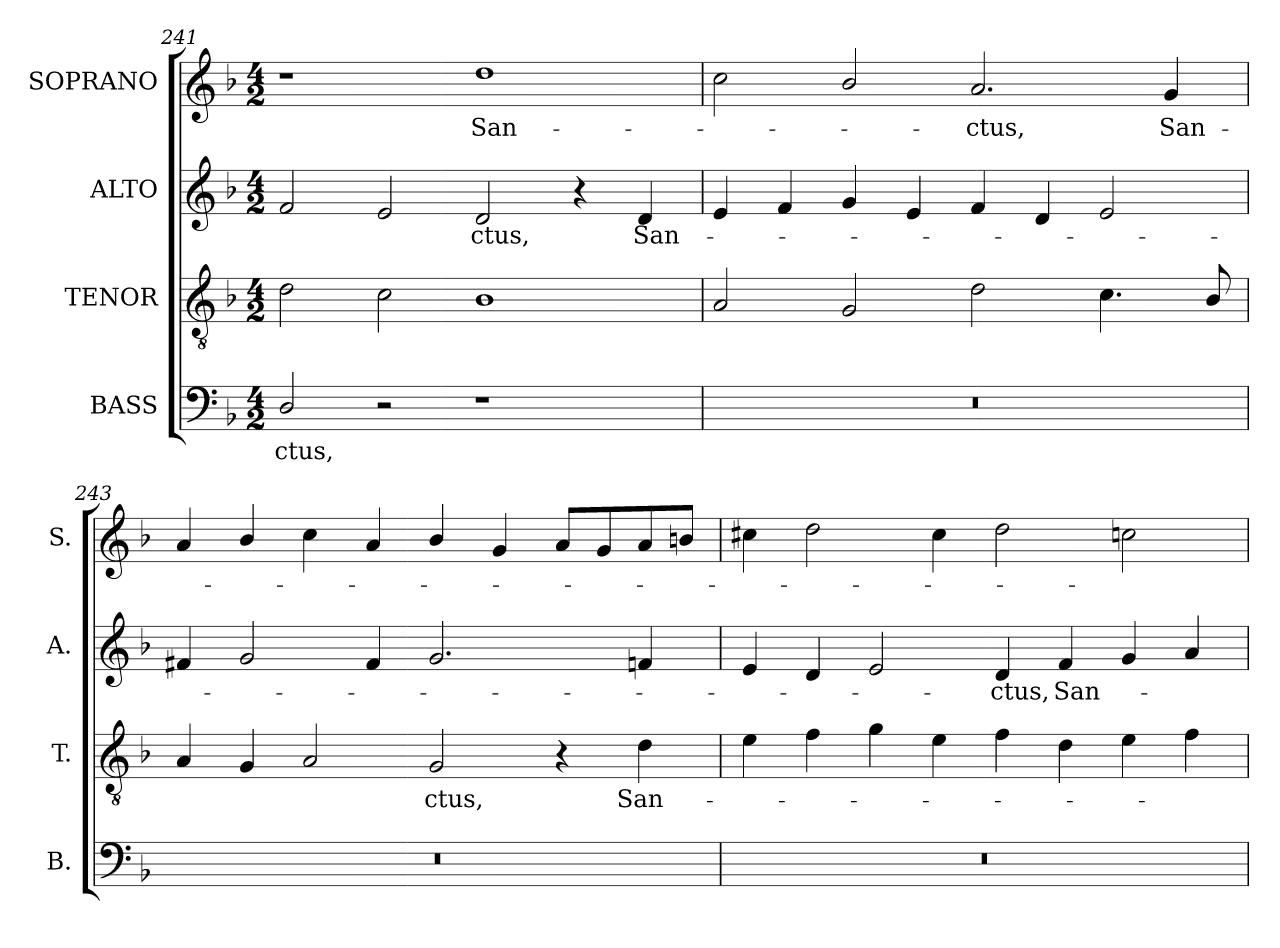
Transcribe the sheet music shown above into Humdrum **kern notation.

**kern	**text	**kern	**text	**kern	**text	**kern	**text
*part4	*part4	*part3	*part3	*part2	*part2	*part1	*part1
*staff4	*staff4	*staff3	*staff3	*staff2	*staff2	*staff1	*staff1
*I"BASS	*	*I"TENOR	*	*I"ALTO	*	*I"SOPRANO	*
*I'B.	*	*I'T.	*	*I'A.	*	*I'S.	*
*clefF4	*	*clefGv2	*	*clefG2	*	*clefG2	*
*	*	*ITrd7c12	*	*	*	*	*
*k[b-]	*	*k[b-]	*	*k[b-]	*	*k[b-]	*
*F:	*	*F:	*	*F:	*	*F:	*
*M4/2	*	*M4/2	*	*M4/2	*	*M4/2	*
=241	=241	=241	=241	=241	=241	=241	=241
!	!LO:LY:b:color=#000000	!	!	!	!	!	!
2Di/	-ctus,	2Di\	.	2fi/	.	1r	.
2r	.	2Ci\	.	2ei/	.	.	.
!	!	!	!	!	!LO:LY:b:color=#000000	!	!
!	!	!	!	!	!	!	!LO:LY:b:color=#000000
1r	.	1BB-i	.	2di/	-ctus,	1ddi	San-
.	.	.	.	4r	.	.	.
!	!	!	!	!	!LO:LY:b:color=#000000	!	!
.	.	.	.	4di/	San-	.	.
=242	=242	=242	=242	=242	=242	=242	=242
!LO:N:vis=1	!	!	!	!	!	!	!
0r	.	2AAi/	.	4ei/	.	2cci\	.
.	.	.	.	4fi/	.	.	.
.	.	2GGi/	.	4gi/	.	2b-i/	.
.	.	.	.	4ei/	.	.	.
!	!	!	!	!	!	!	!LO:LY:b:color=#000000
.	.	2Di\	.	4fi/	.	2.ai/	-ctus,
.	.	.	.	4di/	.	.	.
.	.	4.Ci\	.	2ei/	.	.	.
!	!	!	!	!	!	!	!LO:LY:b:color=#000000
.	.	.	.	.	.	4gi/	San-
.	.	8BB-i/	.	.	.	.	.
!!LO:LB:g=z
=243	=243	=243	=243	=243	=243	=243	=243
!LO:N:vis=1	!	!	!	!	!	!	!
0r	.	4AAi/	.	4f#Xi/	.	4ai/	.
.	.	4GGi/	.	2gi/	.	4b-i/	.
.	.	2AAi/	.	.	.	4cci\	.
.	.	.	.	4f#i/	.	4ai/	.
!	!	!	!LO:LY:b:color=#000000	!	!	!	!
.	.	2GGi/	-ctus,	2.gi/	.	4b-i/	.
.	.	.	.	.	.	4gi/	.
.	.	4r	.	.	.	8ai/L	.
.	.	.	.	.	.	8gi/	.
!	!	!	!LO:LY:b:color=#000000	!	!	!	!
.	.	4Di\	San-	4fni/	.	8ai/	.
.	.	.	.	.	.	8bni/J	.
=244	=244	=244	=244	=244	=244	=244	=244
!LO:N:vis=1	!	!	!	!	!	!	!
0r	.	4Ei\	.	4ei/	.	4cc#Xi\	.
.	.	4Fi\	.	4di/	.	2ddi\	.
.	.	4Gi\	.	2ei/	.	.	.
.	.	4Ei\	.	.	.	4cc#i\	.
!	!	!	!	!	!LO:LY:b:color=#000000	!	!
.	.	4Fi\	.	4di/	-ctus,	2ddi\	.
!	!	!	!	!	!LO:LY:b:color=#000000	!	!
.	.	4Di\	.	4fi/	San-	.	.
.	.	4Ei\	.	4gi/	.	2ccni\	.
.	.	4Fi\	.	4ai/	.	.	.
=	=	=	=	=	=	=	=
*-	*-	*-	*-	*-	*-	*-	*-
